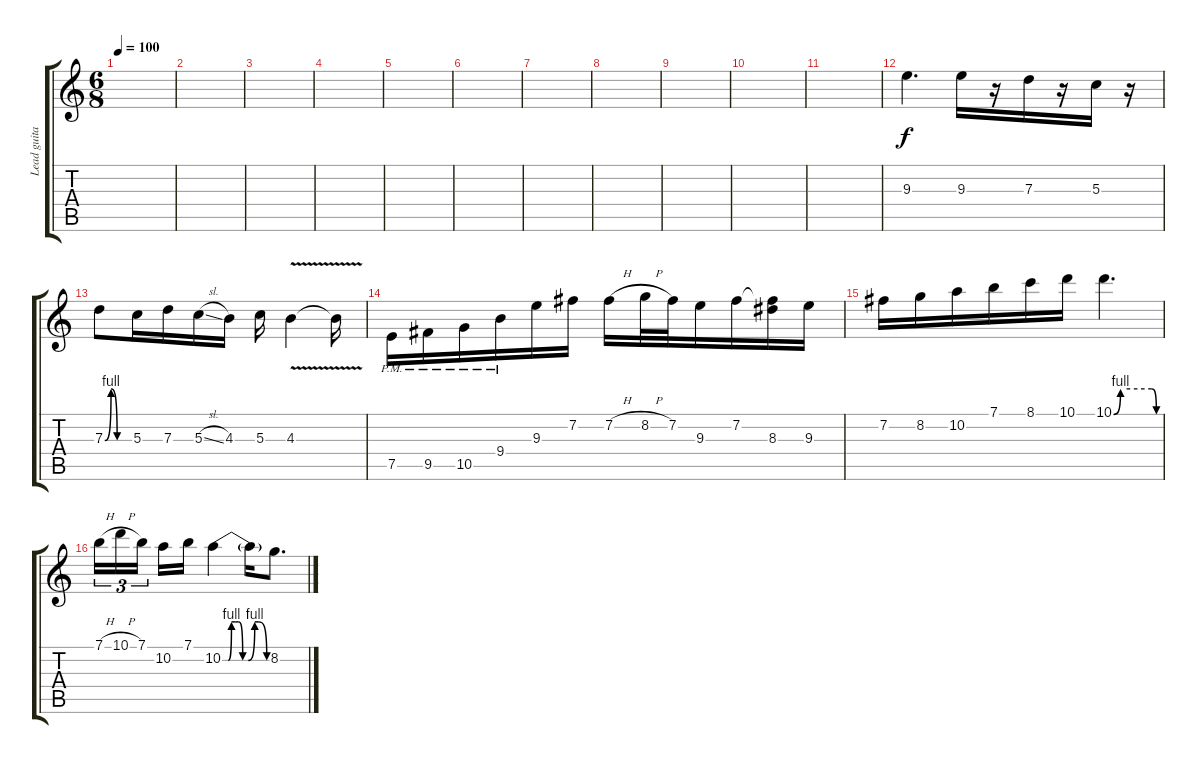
\track ("Lead guitar" "Lead guita") {instrument overdrivenguitar}
\staff {score tabs}
\tuning (E4 B3 G3 D3 A2 E2) {hide}
\ts (6 8)
\tempo 100
\clef g2
\ks c
|
|
|
|
|
|
|
|
|
|
|
9.3.4{d volume 16} 9.3.16 r.16 7.3.16 r.16 5.3.16 r.16 |
7.3{be (custom 0 0 15 4 30 0 60 0)}.8 5.3.16 7.3.16 5.3{sl}.16 4.3.16 5.3.16 4.3{v}.4 4.3{t}.16 |
7.5{pm}.16 9.5{pm}.16 10.5{pm}.16 9.4{pm}.16 9.3.16 7.2.16 7.2{h}.16 8.2{h}.32 7.2.32 9.3.16 7.2.16 (7.2{t} 8.3).16 9.3.16 |
7.2.16 8.2.16 10.2.16 7.1.16 8.1.16 10.1.16 10.1{be (custom 0 0 9 4 50 4 56 0 60 0)}.4{d} |
7.1{h}.16{tu (3 2)} 10.1{h}.16{tu (3 2)} 7.1.16{tu (3 2) beam splitsecondary} 10.2.16 7.1.16 10.2{be (custom 0 0 7 0 11 4 16 4 20 4 25 0 32 0 40 4 45 4 55 0 60 0)}.4 10.2{t}.16 8.2.8{d}
